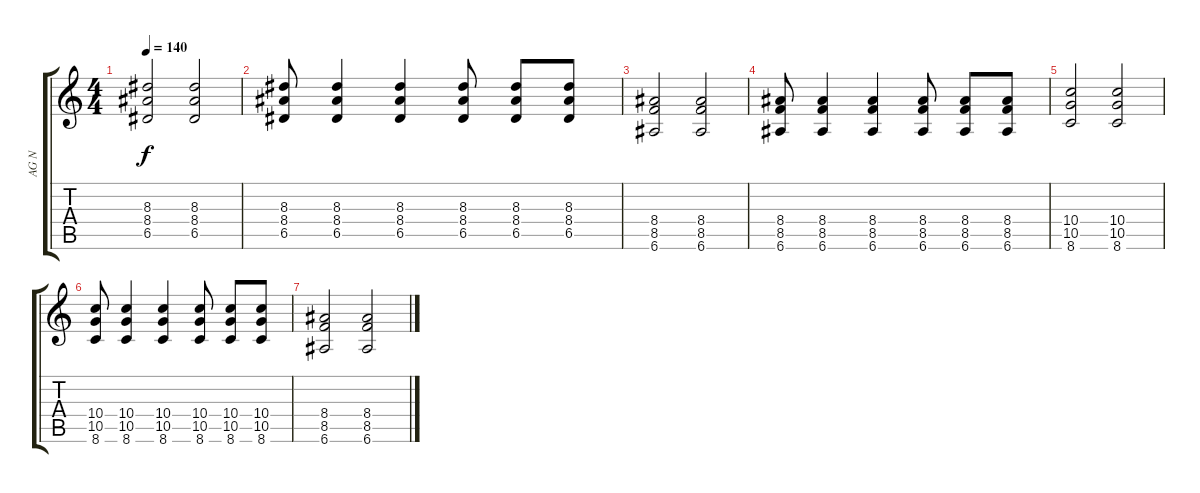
\track ("AG N" "AG N") {instrument electricguitarclean}
\staff {score tabs}
\tuning (E4 B3 G3 D3 A2 E2) {hide}
\ts (4 4)
\tempo 140
\clef g2
\ks c
(8.3 8.4 6.5).2{dy f} (8.3 8.4 6.5).2 |
(8.3 8.4 6.5).8 (8.3 8.4 6.5).4 (8.3 8.4 6.5).4 (8.3 8.4 6.5).8 (8.3 8.4 6.5).8 (8.3 8.4 6.5).8 |
(8.4 8.5 6.6).2 (8.4 8.5 6.6).2 |
(8.4 8.5 6.6).8 (8.4 8.5 6.6).4 (8.4 8.5 6.6).4 (8.4 8.5 6.6).8 (8.4 8.5 6.6).8 (8.4 8.5 6.6).8 |
(10.4 10.5 8.6).2 (10.4 10.5 8.6).2 |
(10.4 10.5 8.6).8 (10.4 10.5 8.6).4 (10.4 10.5 8.6).4 (10.4 10.5 8.6).8 (10.4 10.5 8.6).8 (10.4 10.5 8.6).8 |
(8.4 8.5 6.6).2 (8.4 8.5 6.6).2
